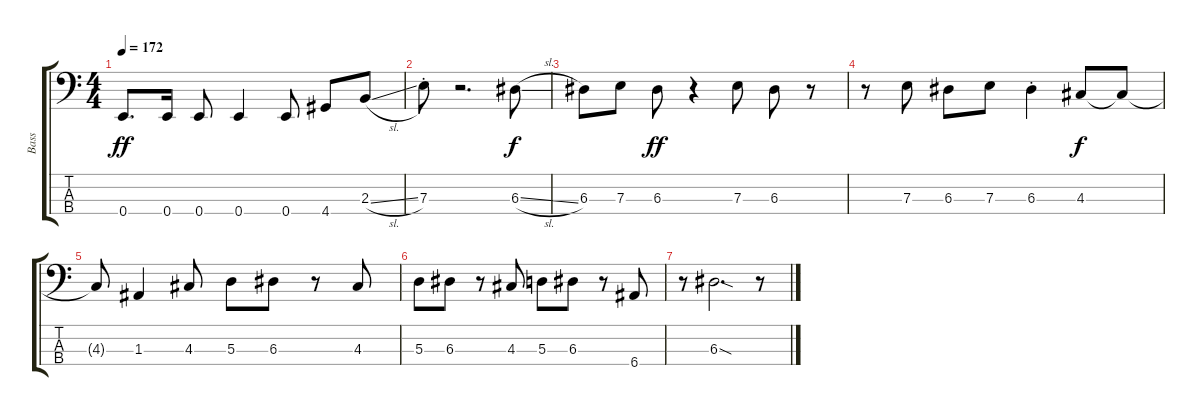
\track ("Bass" "Bass") {instrument electricbassfinger}
\staff {score tabs}
\tuning (G2 D2 A1 E1) {hide}
\ts (4 4)
\tempo 172
\clef f4
\ks c
0.4.8{d dy ff} 0.4.16 0.4.8 0.4.4 0.4.8 4.4.8 2.3{sl}.8 |
7.3{st}.8 r.2{d} 6.3{sl}.8{dy f} |
6.3.8 7.3.8 6.3.8{dy ff} r.4 7.3.8 6.3.8 r.8 |
r.8 7.3.8 6.3.8 7.3.8 6.3{st}.4 4.3.8{dy f} 4.3{t}.8 |
4.3{t}.8 1.3.4 4.3.8 5.3.8 6.3.8 r.8 4.3.8 |
5.3.8 6.3.8 r.8 4.3.8 5.3.8 6.3.8 r.8 6.4.8 |
r.8 6.3{sod}.2{d} r.8
